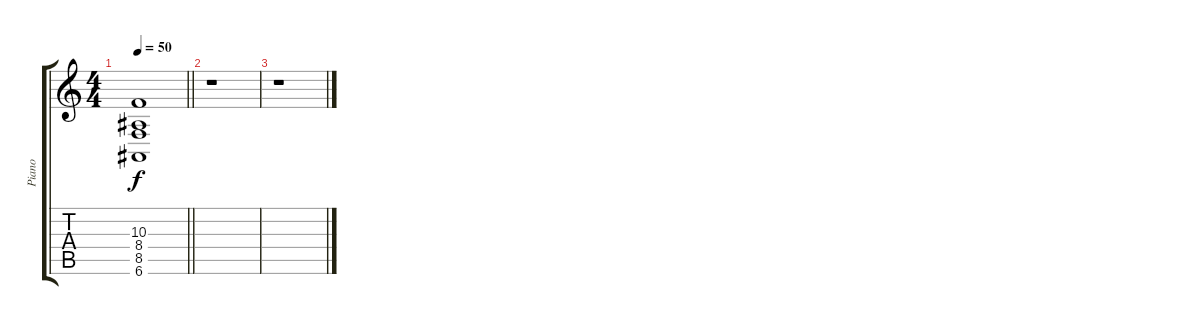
\track ("Piano" "Piano") {instrument acousticgrandpiano}
\staff {score tabs}
\tuning (E4 B3 G3 D3 A2 E2) {hide}
\ts (4 4)
\tempo 50
\clef g2
\barLineRight lightlight
\ks c
(10.3 8.4 8.5 6.6).1{dy f} |
r.1 |
r.1
